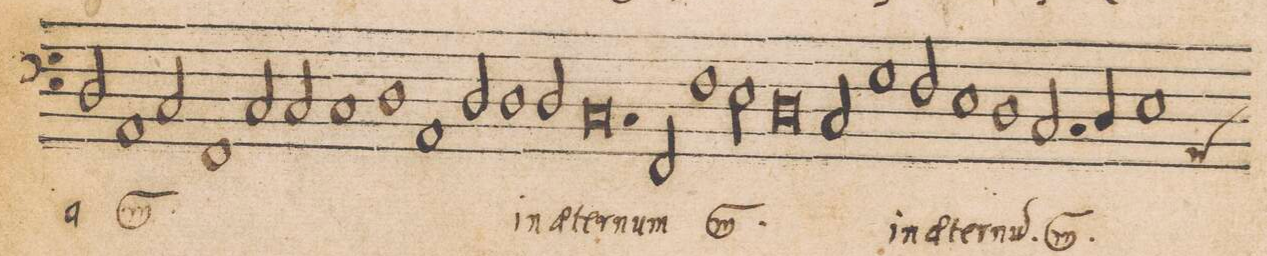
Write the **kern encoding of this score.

**kern	**text
*I"BASSVS	*
*clefF4	*
*k[]	*
*met(C|)	*
*M2/1	*
2D/	-a
*	*ij
1AA	qu(ae)
2C/	non
=22	=22
1FF	au-
2C/	-fe-
2C/	-re-
=23	=23
1C	-t(ur)
1D	ab
=24	=24
1AA	e-
2D/	-a
1D	in
*	*Xij
=25	=25
2D/	(ae)-
0.C	-ter-
=26	=26
=27	=27
2FF/	-num
*	*ij
1F	in
2E\	(ae)-
=28	=28
0D	-ter-
=29	=29
2C/	-num
*	*Xij
1G	in
2F/	(ae)-
=30	=30
1E	-ter-
1D	-nu(m)
=31	=31
*	*ij
2.C/	in
4D/	(ae)-
*custos:AA	*
1E	-ter-
=32	=32
*-	*-
